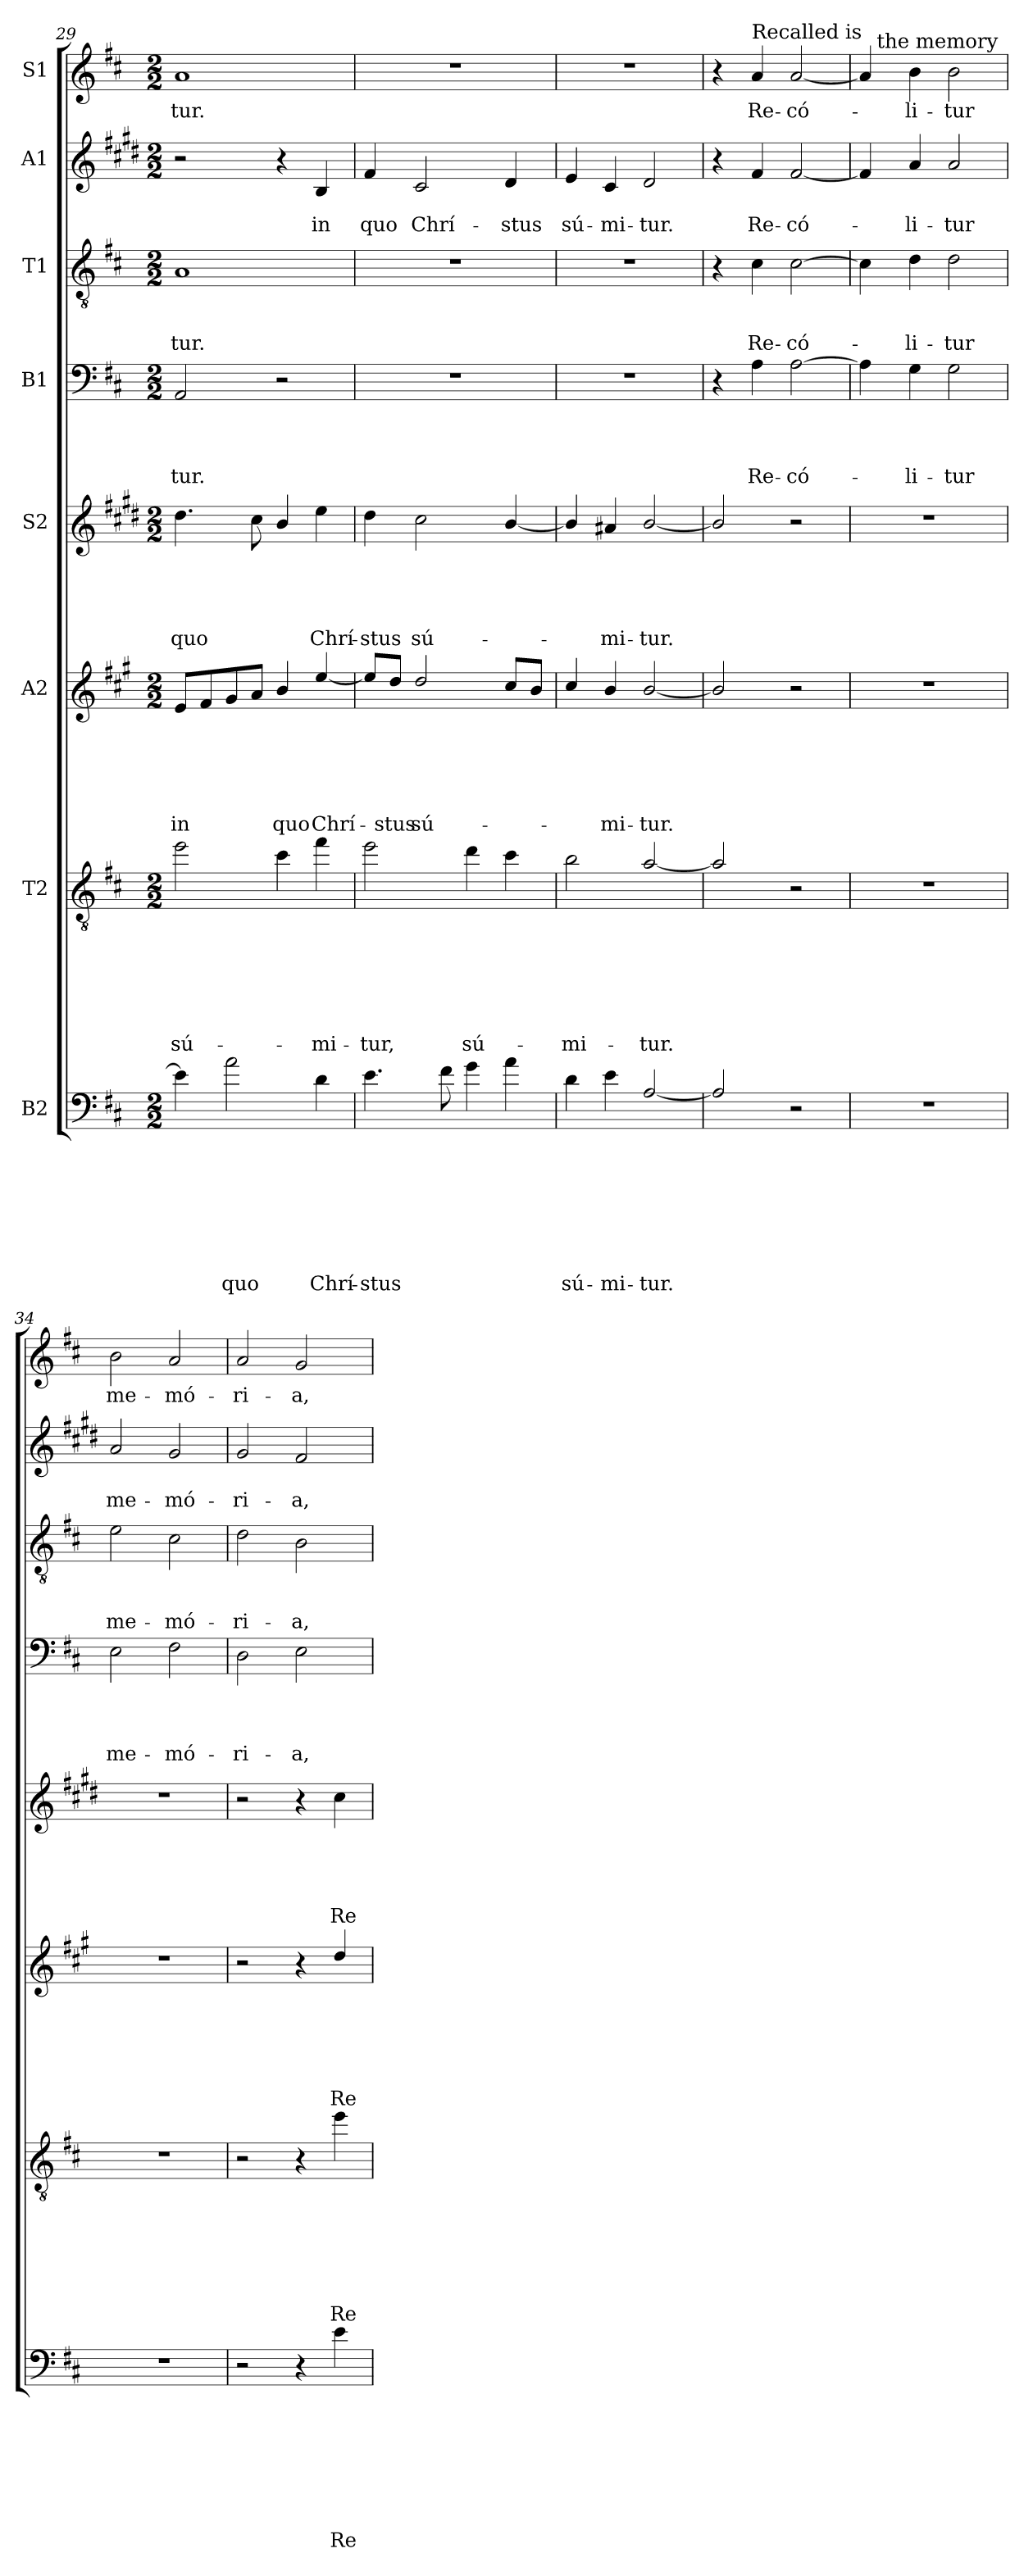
**kern	**text	**text	**text	**text	**text	**text	**text	**text	**kern	**text	**text	**text	**text	**text	**text	**text	**kern	**text	**text	**text	**text	**text	**text	**kern	**text	**text	**text	**text	**text	**kern	**text	**text	**text	**text	**kern	**text	**text	**text	**kern	**text	**text	**kern	**text
*part8	*part8	*part8	*part8	*part8	*part8	*part8	*part8	*part8	*part7	*part7	*part7	*part7	*part7	*part7	*part7	*part7	*part6	*part6	*part6	*part6	*part6	*part6	*part6	*part5	*part5	*part5	*part5	*part5	*part5	*part4	*part4	*part4	*part4	*part4	*part3	*part3	*part3	*part3	*part2	*part2	*part2	*part1	*part1
*staff8	*staff8	*staff8	*staff8	*staff8	*staff8	*staff8	*staff8	*staff8	*staff7	*staff7	*staff7	*staff7	*staff7	*staff7	*staff7	*staff7	*staff6	*staff6	*staff6	*staff6	*staff6	*staff6	*staff6	*staff5	*staff5	*staff5	*staff5	*staff5	*staff5	*staff4	*staff4	*staff4	*staff4	*staff4	*staff3	*staff3	*staff3	*staff3	*staff2	*staff2	*staff2	*staff1	*staff1
*I"B2	*	*	*	*	*	*	*	*	*I"T2	*	*	*	*	*	*	*	*I"A2	*	*	*	*	*	*	*I"S2	*	*	*	*	*	*I"B1	*	*	*	*	*I"T1	*	*	*	*I"A1	*	*	*I"S1	*
*clefF4	*	*	*	*	*	*	*	*	*clefGv2	*	*	*	*	*	*	*	*clefG2	*	*	*	*	*	*	*clefG2	*	*	*	*	*	*clefF4	*	*	*	*	*clefGv2	*	*	*	*clefG2	*	*	*clefG2	*
*ITrd7c12	*	*	*	*	*	*	*	*	*ITrd8c14	*	*	*	*	*	*	*	*ITrd4c7	*	*	*	*	*	*	*ITrd1c2	*	*	*	*	*	*	*	*	*	*	*	*	*	*	*ITrd1c2	*	*	*	*
*k[f#c#]	*	*	*	*	*	*	*	*	*k[f#c#]	*	*	*	*	*	*	*	*k[f#c#]	*	*	*	*	*	*	*k[f#c#]	*	*	*	*	*	*k[f#c#]	*	*	*	*	*k[f#c#]	*	*	*	*k[f#c#]	*	*	*k[f#c#]	*
*D:	*	*	*	*	*	*	*	*	*D:	*	*	*	*	*	*	*	*D:	*	*	*	*	*	*	*D:	*	*	*	*	*	*D:	*	*	*	*	*D:	*	*	*	*D:	*	*	*D:	*
*M2/2	*	*	*	*	*	*	*	*	*M2/2	*	*	*	*	*	*	*	*M2/2	*	*	*	*	*	*	*M2/2	*	*	*	*	*	*M2/2	*	*	*	*	*M2/2	*	*	*	*M2/2	*	*	*M2/2	*
=29	=29	=29	=29	=29	=29	=29	=29	=29	=29	=29	=29	=29	=29	=29	=29	=29	=29	=29	=29	=29	=29	=29	=29	=29	=29	=29	=29	=29	=29	=29	=29	=29	=29	=29	=29	=29	=29	=29	=29	=29	=29	=29	=29
!	!	!	!	!	!	!	!	!	!	!	!	!	!	!	!	!LO:LY:b	!	!	!	!	!	!	!LO:LY:b	!	!	!	!	!	!LO:LY:b	!	!	!	!	!LO:LY:b	!	!	!	!LO:LY:b	!	!	!	!	!LO:LY:b
4E\]	.	.	.	.	.	.	.	.	2e\	.	.	.	.	.	.	sú-	8A/L	.	.	.	.	.	in	4.cc#\	.	.	.	.	quo	2AA/	.	.	.	-tur.	1A	.	.	-tur.	2r	.	.	1a	-tur.
.	.	.	.	.	.	.	.	.	.	.	.	.	.	.	.	.	8B/	.	.	.	.	.	.	.	.	.	.	.	.	.	.	.	.	.	.	.	.	.	.	.	.	.	.
!	!	!	!	!	!	!	!	!LO:LY:b	!	!	!	!	!	!	!	!	!	!	!	!	!	!	!	!	!	!	!	!	!	!	!	!	!	!	!	!	!	!	!	!	!	!	!
2A\	.	.	.	.	.	.	.	quo	.	.	.	.	.	.	.	.	8c#/	.	.	.	.	.	.	.	.	.	.	.	.	.	.	.	.	.	.	.	.	.	.	.	.	.	.
.	.	.	.	.	.	.	.	.	.	.	.	.	.	.	.	.	8d/J	.	.	.	.	.	.	8b\	.	.	.	.	.	.	.	.	.	.	.	.	.	.	.	.	.	.	.
!	!	!	!	!	!	!	!	!	!	!	!	!	!	!	!	!	!	!	!	!	!	!	!LO:LY:b	!	!	!	!	!	!	!	!	!	!	!	!	!	!	!	!	!	!	!	!
.	.	.	.	.	.	.	.	.	4c#\	.	.	.	.	.	.	.	4e/	.	.	.	.	.	quo	4a/	.	.	.	.	.	2r	.	.	.	.	.	.	.	.	4r	.	.	.	.
!	!	!	!	!	!	!	!	!LO:LY:b	!	!	!	!	!	!	!	!LO:LY:b	!	!	!	!	!	!	!LO:LY:b	!	!	!	!	!	!LO:LY:b	!	!	!	!	!	!	!	!	!	!	!	!LO:LY:b	!	!
4D\	.	.	.	.	.	.	.	Chrí-	4f#\	.	.	.	.	.	.	-mi-	[4a/	.	.	.	.	.	Chrí-	4dd\	.	.	.	.	Chrí-	.	.	.	.	.	.	.	.	.	4A/	.	in	.	.
=30	=30	=30	=30	=30	=30	=30	=30	=30	=30	=30	=30	=30	=30	=30	=30	=30	=30	=30	=30	=30	=30	=30	=30	=30	=30	=30	=30	=30	=30	=30	=30	=30	=30	=30	=30	=30	=30	=30	=30	=30	=30	=30	=30
!	!	!	!	!	!	!	!	!LO:LY:b	!	!	!	!	!	!	!	!LO:LY:b	!	!	!	!	!	!	!	!	!	!	!	!	!LO:LY:b	!	!	!	!	!	!	!	!	!	!	!	!LO:LY:b	!	!
4.E\	.	.	.	.	.	.	.	-stus	2e\	.	.	.	.	.	.	-tur,	8a/L]	.	.	.	.	.	.	4cc#\	.	.	.	.	-stus	1r	.	.	.	.	1r	.	.	.	4e/	.	quo	1r	.
!	!	!	!	!	!	!	!	!	!	!	!	!	!	!	!	!	!	!	!	!	!	!	!LO:LY:b	!	!	!	!	!	!	!	!	!	!	!	!	!	!	!	!	!	!	!	!
.	.	.	.	.	.	.	.	.	.	.	.	.	.	.	.	.	8g/J	.	.	.	.	.	-stus	.	.	.	.	.	.	.	.	.	.	.	.	.	.	.	.	.	.	.	.
!	!	!	!	!	!	!	!	!	!	!	!	!	!	!	!	!	!	!	!	!	!	!	!LO:LY:b	!	!	!	!	!	!LO:LY:b	!	!	!	!	!	!	!	!	!	!	!	!LO:LY:b	!	!
.	.	.	.	.	.	.	.	.	.	.	.	.	.	.	.	.	2g/	.	.	.	.	.	sú-	2b\	.	.	.	.	sú-	.	.	.	.	.	.	.	.	.	2B/	.	Chrí-	.	.
8F#\	.	.	.	.	.	.	.	.	.	.	.	.	.	.	.	.	.	.	.	.	.	.	.	.	.	.	.	.	.	.	.	.	.	.	.	.	.	.	.	.	.	.	.
!	!	!	!	!	!	!	!	!	!	!	!	!	!	!	!	!LO:LY:b	!	!	!	!	!	!	!	!	!	!	!	!	!	!	!	!	!	!	!	!	!	!	!	!	!	!	!
4G\	.	.	.	.	.	.	.	.	4d\	.	.	.	.	.	.	sú-	.	.	.	.	.	.	.	.	.	.	.	.	.	.	.	.	.	.	.	.	.	.	.	.	.	.	.
!	!	!	!	!	!	!	!	!	!	!	!	!	!	!	!	!	!	!	!	!	!	!	!	!	!	!	!	!	!	!	!	!	!	!	!	!	!	!	!	!	!LO:LY:b	!	!
4A\	.	.	.	.	.	.	.	.	4c#\	.	.	.	.	.	.	.	8f#/L	.	.	.	.	.	.	[4a/	.	.	.	.	.	.	.	.	.	.	.	.	.	.	4c#/	.	-stus	.	.
.	.	.	.	.	.	.	.	.	.	.	.	.	.	.	.	.	8e/J	.	.	.	.	.	.	.	.	.	.	.	.	.	.	.	.	.	.	.	.	.	.	.	.	.	.
!!LO:PB:g=z
=31	=31	=31	=31	=31	=31	=31	=31	=31	=31	=31	=31	=31	=31	=31	=31	=31	=31	=31	=31	=31	=31	=31	=31	=31	=31	=31	=31	=31	=31	=31	=31	=31	=31	=31	=31	=31	=31	=31	=31	=31	=31	=31	=31
!	!	!	!	!	!	!	!	!LO:LY:b	!	!	!	!	!	!	!	!LO:LY:b	!	!	!	!	!	!	!	!	!	!	!	!	!	!	!	!	!	!	!	!	!	!	!	!	!LO:LY:b	!	!
4D\	.	.	.	.	.	.	.	sú-	2B\	.	.	.	.	.	.	-mi-	4f#/	.	.	.	.	.	.	4a/]	.	.	.	.	.	1r	.	.	.	.	1r	.	.	.	4d/	.	sú-	1r	.
!	!	!	!	!	!	!	!	!LO:LY:b	!	!	!	!	!	!	!	!	!	!	!	!	!	!	!LO:LY:b	!	!	!	!	!	!LO:LY:b	!	!	!	!	!	!	!	!	!	!	!	!LO:LY:b	!	!
4E\	.	.	.	.	.	.	.	-mi-	.	.	.	.	.	.	.	.	4e/	.	.	.	.	.	-mi-	4g#/	.	.	.	.	-mi-	.	.	.	.	.	.	.	.	.	4B/	.	-mi-	.	.
!	!	!	!	!	!	!	!	!LO:LY:b	!	!	!	!	!	!	!	!LO:LY:b	!	!	!	!	!	!	!LO:LY:b	!	!	!	!	!	!LO:LY:b	!	!	!	!	!	!	!	!	!	!	!	!LO:LY:b	!	!
[2AA/	.	.	.	.	.	.	.	-tur.	[2A/	.	.	.	.	.	.	-tur.	[2e/	.	.	.	.	.	-tur.	[2a/	.	.	.	.	-tur.	.	.	.	.	.	.	.	.	.	2c#/	.	-tur.	.	.
=32	=32	=32	=32	=32	=32	=32	=32	=32	=32	=32	=32	=32	=32	=32	=32	=32	=32	=32	=32	=32	=32	=32	=32	=32	=32	=32	=32	=32	=32	=32	=32	=32	=32	=32	=32	=32	=32	=32	=32	=32	=32	=32	=32
2AA/]	.	.	.	.	.	.	.	.	2A/]	.	.	.	.	.	.	.	2e/]	.	.	.	.	.	.	2a/]	.	.	.	.	.	4r	.	.	.	.	4r	.	.	.	4r	.	.	4r	.
!	!	!	!	!	!	!	!	!	!	!	!	!	!	!	!	!	!	!	!	!	!	!	!	!	!	!	!	!	!	!	!	!	!	!	!	!	!	!	!	!	!	!LO:TX:a:t=Recalled is	!
!	!	!	!	!	!	!	!	!	!	!	!	!	!	!	!	!	!	!	!	!	!	!	!	!	!	!	!	!	!	!	!	!	!	!LO:LY:b	!	!	!	!LO:LY:b	!	!	!LO:LY:b	!	!LO:LY:b
.	.	.	.	.	.	.	.	.	.	.	.	.	.	.	.	.	.	.	.	.	.	.	.	.	.	.	.	.	.	4A\	.	.	.	Re-	4c#\	.	.	Re-	4e/	.	Re-	4a/	Re-
!	!	!	!	!	!	!	!	!	!	!	!	!	!	!	!	!	!	!	!	!	!	!	!	!	!	!	!	!	!	!	!	!	!	!LO:LY:b	!	!	!	!LO:LY:b	!	!	!LO:LY:b	!	!LO:LY:b
2r	.	.	.	.	.	.	.	.	2r	.	.	.	.	.	.	.	2r	.	.	.	.	.	.	2r	.	.	.	.	.	[2A\	.	.	.	-có-	[2c#\	.	.	-có-	[2e/	.	-có-	[2a/	-có-
=33	=33	=33	=33	=33	=33	=33	=33	=33	=33	=33	=33	=33	=33	=33	=33	=33	=33	=33	=33	=33	=33	=33	=33	=33	=33	=33	=33	=33	=33	=33	=33	=33	=33	=33	=33	=33	=33	=33	=33	=33	=33	=33	=33
*	*	*	*	*	*	*	*	*	*	*	*	*	*	*	*	*	*	*	*	*	*	*	*	*	*	*	*	*	*	*	*	*	*	*	*	*	*	*	*	*	*	*^	*
1r	.	.	.	.	.	.	.	.	1r	.	.	.	.	.	.	.	1r	.	.	.	.	.	.	1r	.	.	.	.	.	4A\]	.	.	.	.	4c#\]	.	.	.	4e/]	.	.	4a/]	16ryy	.
!	!	!	!	!	!	!	!	!	!	!	!	!	!	!	!	!	!	!	!	!	!	!	!	!	!	!	!	!	!	!	!	!	!	!	!	!	!	!	!	!	!	!	!LO:TX:a:t=the memory	!
.	.	.	.	.	.	.	.	.	.	.	.	.	.	.	.	.	.	.	.	.	.	.	.	.	.	.	.	.	.	.	.	.	.	.	.	.	.	.	.	.	.	.	2...ryy	.
!	!	!	!	!	!	!	!	!	!	!	!	!	!	!	!	!	!	!	!	!	!	!	!	!	!	!	!	!	!	!	!	!	!	!LO:LY:b	!	!	!	!LO:LY:b	!	!	!LO:LY:b	!	!	!LO:LY:b
.	.	.	.	.	.	.	.	.	.	.	.	.	.	.	.	.	.	.	.	.	.	.	.	.	.	.	.	.	.	4G\	.	.	.	-li-	4d\	.	.	-li-	4g/	.	-li-	4b\	.	-li-
!	!	!	!	!	!	!	!	!	!	!	!	!	!	!	!	!	!	!	!	!	!	!	!	!	!	!	!	!	!	!	!	!	!	!LO:LY:b	!	!	!	!LO:LY:b	!	!	!LO:LY:b	!	!	!LO:LY:b
.	.	.	.	.	.	.	.	.	.	.	.	.	.	.	.	.	.	.	.	.	.	.	.	.	.	.	.	.	.	2G\	.	.	.	-tur	2d\	.	.	-tur	2g/	.	-tur	2b\	.	-tur
=34	=34	=34	=34	=34	=34	=34	=34	=34	=34	=34	=34	=34	=34	=34	=34	=34	=34	=34	=34	=34	=34	=34	=34	=34	=34	=34	=34	=34	=34	=34	=34	=34	=34	=34	=34	=34	=34	=34	=34	=34	=34	=34	=34	=34
!	!	!	!	!	!	!	!	!	!	!	!	!	!	!	!	!	!	!	!	!	!	!	!	!	!	!	!	!	!	!	!	!	!	!LO:LY:b	!	!	!	!LO:LY:b	!	!	!LO:LY:b	!	!	!LO:LY:b
*	*	*	*	*	*	*	*	*	*	*	*	*	*	*	*	*	*	*	*	*	*	*	*	*	*	*	*	*	*	*	*	*	*	*	*	*	*	*	*	*	*	*v	*v	*
1r	.	.	.	.	.	.	.	.	1r	.	.	.	.	.	.	.	1r	.	.	.	.	.	.	1r	.	.	.	.	.	2E\	.	.	.	me-	2e\	.	.	me-	2g/	.	me-	2b\	me-
!	!	!	!	!	!	!	!	!	!	!	!	!	!	!	!	!	!	!	!	!	!	!	!	!	!	!	!	!	!	!	!	!	!	!LO:LY:b	!	!	!	!LO:LY:b	!	!	!LO:LY:b	!	!LO:LY:b
.	.	.	.	.	.	.	.	.	.	.	.	.	.	.	.	.	.	.	.	.	.	.	.	.	.	.	.	.	.	2F#\	.	.	.	-mó-	2c#\	.	.	-mó-	2f#/	.	-mó-	2a/	-mó-
=35	=35	=35	=35	=35	=35	=35	=35	=35	=35	=35	=35	=35	=35	=35	=35	=35	=35	=35	=35	=35	=35	=35	=35	=35	=35	=35	=35	=35	=35	=35	=35	=35	=35	=35	=35	=35	=35	=35	=35	=35	=35	=35	=35
!	!	!	!	!	!	!	!	!	!	!	!	!	!	!	!	!	!	!	!	!	!	!	!	!	!	!	!	!	!	!	!	!	!	!LO:LY:b	!	!	!	!LO:LY:b	!	!	!LO:LY:b	!	!LO:LY:b
2r	.	.	.	.	.	.	.	.	2r	.	.	.	.	.	.	.	2r	.	.	.	.	.	.	2r	.	.	.	.	.	2D\	.	.	.	-ri-	2d\	.	.	-ri-	2f#/	.	-ri-	2a/	-ri-
!	!	!	!	!	!	!	!	!	!	!	!	!	!	!	!	!	!	!	!	!	!	!	!	!	!	!	!	!	!	!	!	!	!	!LO:LY:b	!	!	!	!LO:LY:b	!	!	!LO:LY:b	!	!LO:LY:b
4r	.	.	.	.	.	.	.	.	4r	.	.	.	.	.	.	.	4r	.	.	.	.	.	.	4r	.	.	.	.	.	2E\	.	.	.	-a,	2B\	.	.	-a,	2e/	.	-a,	2g/	-a,
!	!	!	!	!	!	!	!	!LO:LY:b	!	!	!	!	!	!	!	!LO:LY:b	!	!	!	!	!	!	!LO:LY:b	!	!	!	!	!	!LO:LY:b	!	!	!	!	!	!	!	!	!	!	!	!	!	!
4E\	.	.	.	.	.	.	.	Re-	4e\	.	.	.	.	.	.	Re-	4g/	.	.	.	.	.	Re-	4b\	.	.	.	.	Re-	.	.	.	.	.	.	.	.	.	.	.	.	.	.
=	=	=	=	=	=	=	=	=	=	=	=	=	=	=	=	=	=	=	=	=	=	=	=	=	=	=	=	=	=	=	=	=	=	=	=	=	=	=	=	=	=	=	=
*-	*-	*-	*-	*-	*-	*-	*-	*-	*-	*-	*-	*-	*-	*-	*-	*-	*-	*-	*-	*-	*-	*-	*-	*-	*-	*-	*-	*-	*-	*-	*-	*-	*-	*-	*-	*-	*-	*-	*-	*-	*-	*-	*-
